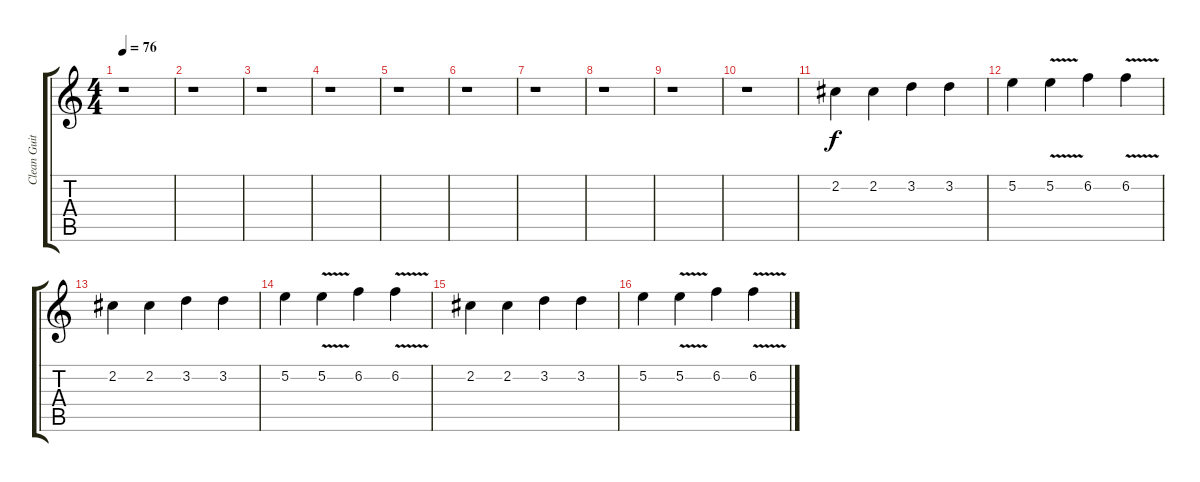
\track ("Clean Guitar" "Clean Guit") {instrument electricguitarjazz}
\staff {score tabs}
\tuning (E4 B3 G3 D3 A2 E2) {hide}
\ts (4 4)
\tempo 76
\clef g2
\ks c
r.1{dy f instrument electricguitarjazz} |
r.1 |
r.1 |
r.1 |
r.1 |
r.1 |
r.1 |
r.1 |
r.1 |
r.1 |
2.2.4 2.2.4 3.2.4 3.2.4 |
5.2.4 5.2{v}.4 6.2.4 6.2{v}.4 |
2.2.4 2.2.4 3.2.4 3.2.4 |
5.2.4 5.2{v}.4 6.2.4 6.2{v}.4 |
2.2.4 2.2.4 3.2.4 3.2.4 |
5.2.4 5.2{v}.4 6.2.4 6.2{v}.4
